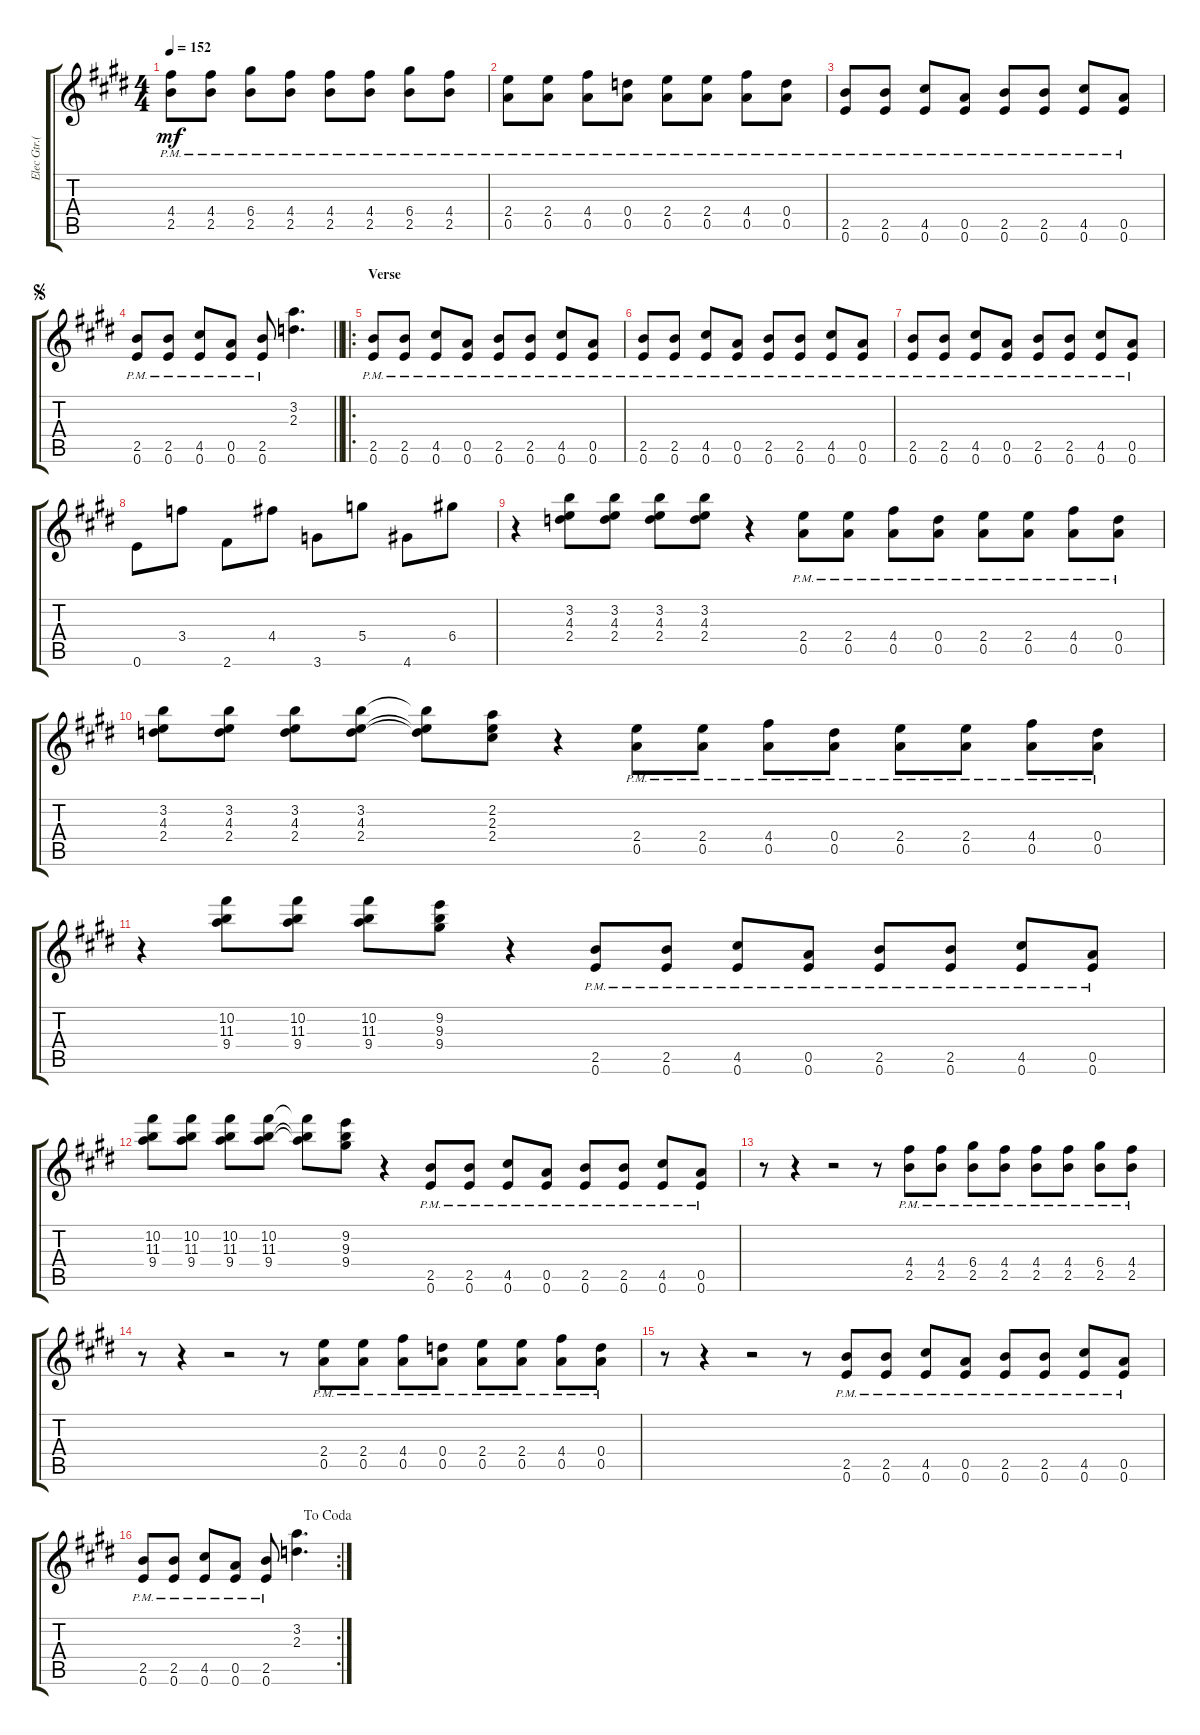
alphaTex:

\track ("Elec Gtr.(Clean) " "Elec Gtr.(") {instrument electricguitarclean}
\staff {score tabs}
\tuning (E4 B3 G4 D4 A3 E3) {hide}
\ts (4 4)
\tempo 152
\clef g2
\ks c#minor
(4.4{pm} 2.5{pm}).8{dy mf} (4.4{pm} 2.5{pm}).8 (6.4{pm} 2.5{pm}).8 (4.4{pm} 2.5{pm}).8 (4.4{pm} 2.5{pm}).8 (4.4{pm} 2.5{pm}).8 (6.4{pm} 2.5{pm}).8 (4.4{pm} 2.5{pm}).8 |
(2.4{pm} 0.5{pm}).8 (2.4{pm} 0.5{pm}).8 (4.4{pm} 0.5{pm}).8 (0.4{pm} 0.5{pm}).8 (2.4{pm} 0.5{pm}).8 (2.4{pm} 0.5{pm}).8 (4.4{pm} 0.5{pm}).8 (0.4{pm} 0.5{pm}).8 |
\ks e
(2.5{pm} 0.6{pm}).8 (2.5{pm} 0.6{pm}).8 (4.5{pm} 0.6{pm}).8 (0.5{pm} 0.6{pm}).8 (2.5{pm} 0.6{pm}).8 (2.5{pm} 0.6{pm}).8 (4.5{pm} 0.6{pm}).8 (0.5{pm} 0.6{pm}).8 |
\jump segno
\barLineRight lightlight
\ks c#minor
(2.5{pm} 0.6{pm}).8 (2.5{pm} 0.6{pm}).8 (4.5{pm} 0.6{pm}).8 (0.5{pm} 0.6{pm}).8 (2.5{pm} 0.6{pm}).8 (3.2 2.3).4{d} |
\ro
\section ("" "Verse")
(2.5{pm} 0.6{pm}).8 (2.5{pm} 0.6{pm}).8 (4.5{pm} 0.6{pm}).8 (0.5{pm} 0.6{pm}).8 (2.5{pm} 0.6{pm}).8 (2.5{pm} 0.6{pm}).8 (4.5{pm} 0.6{pm}).8 (0.5{pm} 0.6{pm}).8 |
\ks e
(2.5{pm} 0.6{pm}).8 (2.5{pm} 0.6{pm}).8 (4.5{pm} 0.6{pm}).8 (0.5{pm} 0.6{pm}).8 (2.5{pm} 0.6{pm}).8 (2.5{pm} 0.6{pm}).8 (4.5{pm} 0.6{pm}).8 (0.5{pm} 0.6{pm}).8 |
\ks c#minor
(2.5{pm} 0.6{pm}).8 (2.5{pm} 0.6{pm}).8 (4.5{pm} 0.6{pm}).8 (0.5{pm} 0.6{pm}).8 (2.5{pm} 0.6{pm}).8 (2.5{pm} 0.6{pm}).8 (4.5{pm} 0.6{pm}).8 (0.5{pm} 0.6{pm}).8 |
0.6.8 3.4.8 2.6.8 4.4.8 3.6.8 5.4.8 4.6.8 6.4.8 |
\ks e
r.4 (3.2 4.3 2.4).8 (3.2 4.3 2.4).8 (3.2 4.3 2.4).8 (3.2 4.3 2.4).8 r.4 (2.4{pm} 0.5{pm}).8 (2.4{pm} 0.5{pm}).8 (4.4{pm} 0.5{pm}).8 (0.4{pm} 0.5{pm}).8 (2.4{pm} 0.5{pm}).8 (2.4{pm} 0.5{pm}).8 (4.4{pm} 0.5{pm}).8 (0.4{pm} 0.5{pm}).8 |
\ks c#minor
(3.2 4.3 2.4).8 (3.2 4.3 2.4).8 (3.2 4.3 2.4).8 (3.2 4.3 2.4).8 (3.2{t} 4.3{t} 2.4{t}).8 (2.2 2.3 2.4).8 r.4 (2.4{pm} 0.5{pm}).8 (2.4{pm} 0.5{pm}).8 (4.4{pm} 0.5{pm}).8 (0.4{pm} 0.5{pm}).8 (2.4{pm} 0.5{pm}).8 (2.4{pm} 0.5{pm}).8 (4.4{pm} 0.5{pm}).8 (0.4{pm} 0.5{pm}).8 |
r.4 (10.2 11.3 9.4).8 (10.2 11.3 9.4).8 (10.2 11.3 9.4).8 (9.2 9.3 9.4).8 r.4 (2.5{pm} 0.6{pm}).8 (2.5{pm} 0.6{pm}).8 (4.5{pm} 0.6{pm}).8 (0.5{pm} 0.6{pm}).8 (2.5{pm} 0.6{pm}).8 (2.5{pm} 0.6{pm}).8 (4.5{pm} 0.6{pm}).8 (0.5{pm} 0.6{pm}).8 |
(10.2 11.3 9.4).8 (10.2 11.3 9.4).8 (10.2 11.3 9.4).8 (10.2 11.3 9.4).8 (10.2{t} 11.3{t} 9.4{t}).8 (9.2 9.3 9.4).8 r.4 (2.5{pm} 0.6{pm}).8 (2.5{pm} 0.6{pm}).8 (4.5{pm} 0.6{pm}).8 (0.5{pm} 0.6{pm}).8 (2.5{pm} 0.6{pm}).8 (2.5{pm} 0.6{pm}).8 (4.5{pm} 0.6{pm}).8 (0.5{pm} 0.6{pm}).8 |
\ks e
r.8 r.4 r.2 r.8 (4.4{pm} 2.5{pm}).8 (4.4{pm} 2.5{pm}).8 (6.4{pm} 2.5{pm}).8 (4.4{pm} 2.5{pm}).8 (4.4{pm} 2.5{pm}).8 (4.4{pm} 2.5{pm}).8 (6.4{pm} 2.5{pm}).8 (4.4{pm} 2.5{pm}).8 |
\ks c#minor
r.8 r.4 r.2 r.8 (2.4{pm} 0.5{pm}).8 (2.4{pm} 0.5{pm}).8 (4.4{pm} 0.5{pm}).8 (0.4{pm} 0.5{pm}).8 (2.4{pm} 0.5{pm}).8 (2.4{pm} 0.5{pm}).8 (4.4{pm} 0.5{pm}).8 (0.4{pm} 0.5{pm}).8 |
r.8 r.4 r.2 r.8 (2.5{pm} 0.6{pm}).8 (2.5{pm} 0.6{pm}).8 (4.5{pm} 0.6{pm}).8 (0.5{pm} 0.6{pm}).8 (2.5{pm} 0.6{pm}).8 (2.5{pm} 0.6{pm}).8 (4.5{pm} 0.6{pm}).8 (0.5{pm} 0.6{pm}).8 |
\rc 2
\jump dacoda
(2.5{pm} 0.6{pm}).8 (2.5{pm} 0.6{pm}).8 (4.5{pm} 0.6{pm}).8 (0.5{pm} 0.6{pm}).8 (2.5{pm} 0.6{pm}).8 (3.2 2.3).4{d}
